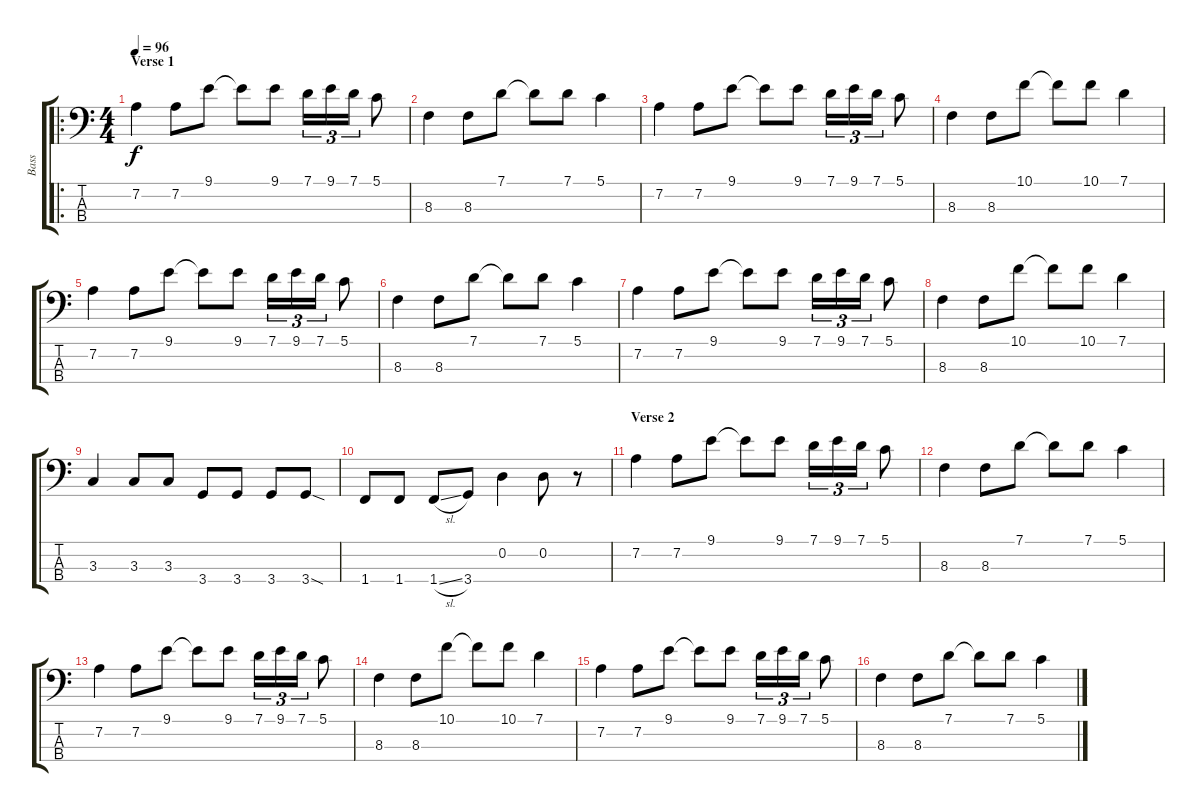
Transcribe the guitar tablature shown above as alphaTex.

\track ("Bass" "Bass") {instrument electricbassfinger}
\staff {score tabs}
\tuning (G2 D2 A1 E1) {hide}
\ro
\ts (4 4)
\section ("" "Verse 1")
\tempo 96
\clef f4
\ks c
7.2.4{dy f instrument electricbassfinger} 7.2.8 9.1.8 9.1{t}.8 9.1.8 7.1.16{tu (3 2)} 9.1.16{tu (3 2)} 7.1.16{tu (3 2)} 5.1.8 |
8.3.4 8.3.8 7.1.8 7.1{t}.8 7.1.8 5.1.4 |
7.2.4 7.2.8 9.1.8 9.1{t}.8 9.1.8 7.1.16{tu (3 2)} 9.1.16{tu (3 2)} 7.1.16{tu (3 2)} 5.1.8 |
8.3.4 8.3.8 10.1.8 10.1{t}.8 10.1.8 7.1.4 |
7.2.4 7.2.8 9.1.8 9.1{t}.8 9.1.8 7.1.16{tu (3 2)} 9.1.16{tu (3 2)} 7.1.16{tu (3 2)} 5.1.8 |
8.3.4 8.3.8 7.1.8 7.1{t}.8 7.1.8 5.1.4 |
7.2.4 7.2.8 9.1.8 9.1{t}.8 9.1.8 7.1.16{tu (3 2)} 9.1.16{tu (3 2)} 7.1.16{tu (3 2)} 5.1.8 |
8.3.4 8.3.8 10.1.8 10.1{t}.8 10.1.8 7.1.4 |
3.3.4 3.3.8 3.3.8 3.4.8 3.4.8 3.4.8 3.4{sod}.8 |
1.4.8 1.4.8 1.4{sl}.8 3.4.8 0.2.4 0.2.8 r.8 |
\section ("" "Verse 2")
7.2.4 7.2.8 9.1.8 9.1{t}.8 9.1.8 7.1.16{tu (3 2)} 9.1.16{tu (3 2)} 7.1.16{tu (3 2)} 5.1.8 |
8.3.4 8.3.8 7.1.8 7.1{t}.8 7.1.8 5.1.4 |
7.2.4 7.2.8 9.1.8 9.1{t}.8 9.1.8 7.1.16{tu (3 2)} 9.1.16{tu (3 2)} 7.1.16{tu (3 2)} 5.1.8 |
8.3.4 8.3.8 10.1.8 10.1{t}.8 10.1.8 7.1.4 |
7.2.4 7.2.8 9.1.8 9.1{t}.8 9.1.8 7.1.16{tu (3 2)} 9.1.16{tu (3 2)} 7.1.16{tu (3 2)} 5.1.8 |
8.3.4 8.3.8 7.1.8 7.1{t}.8 7.1.8 5.1.4
